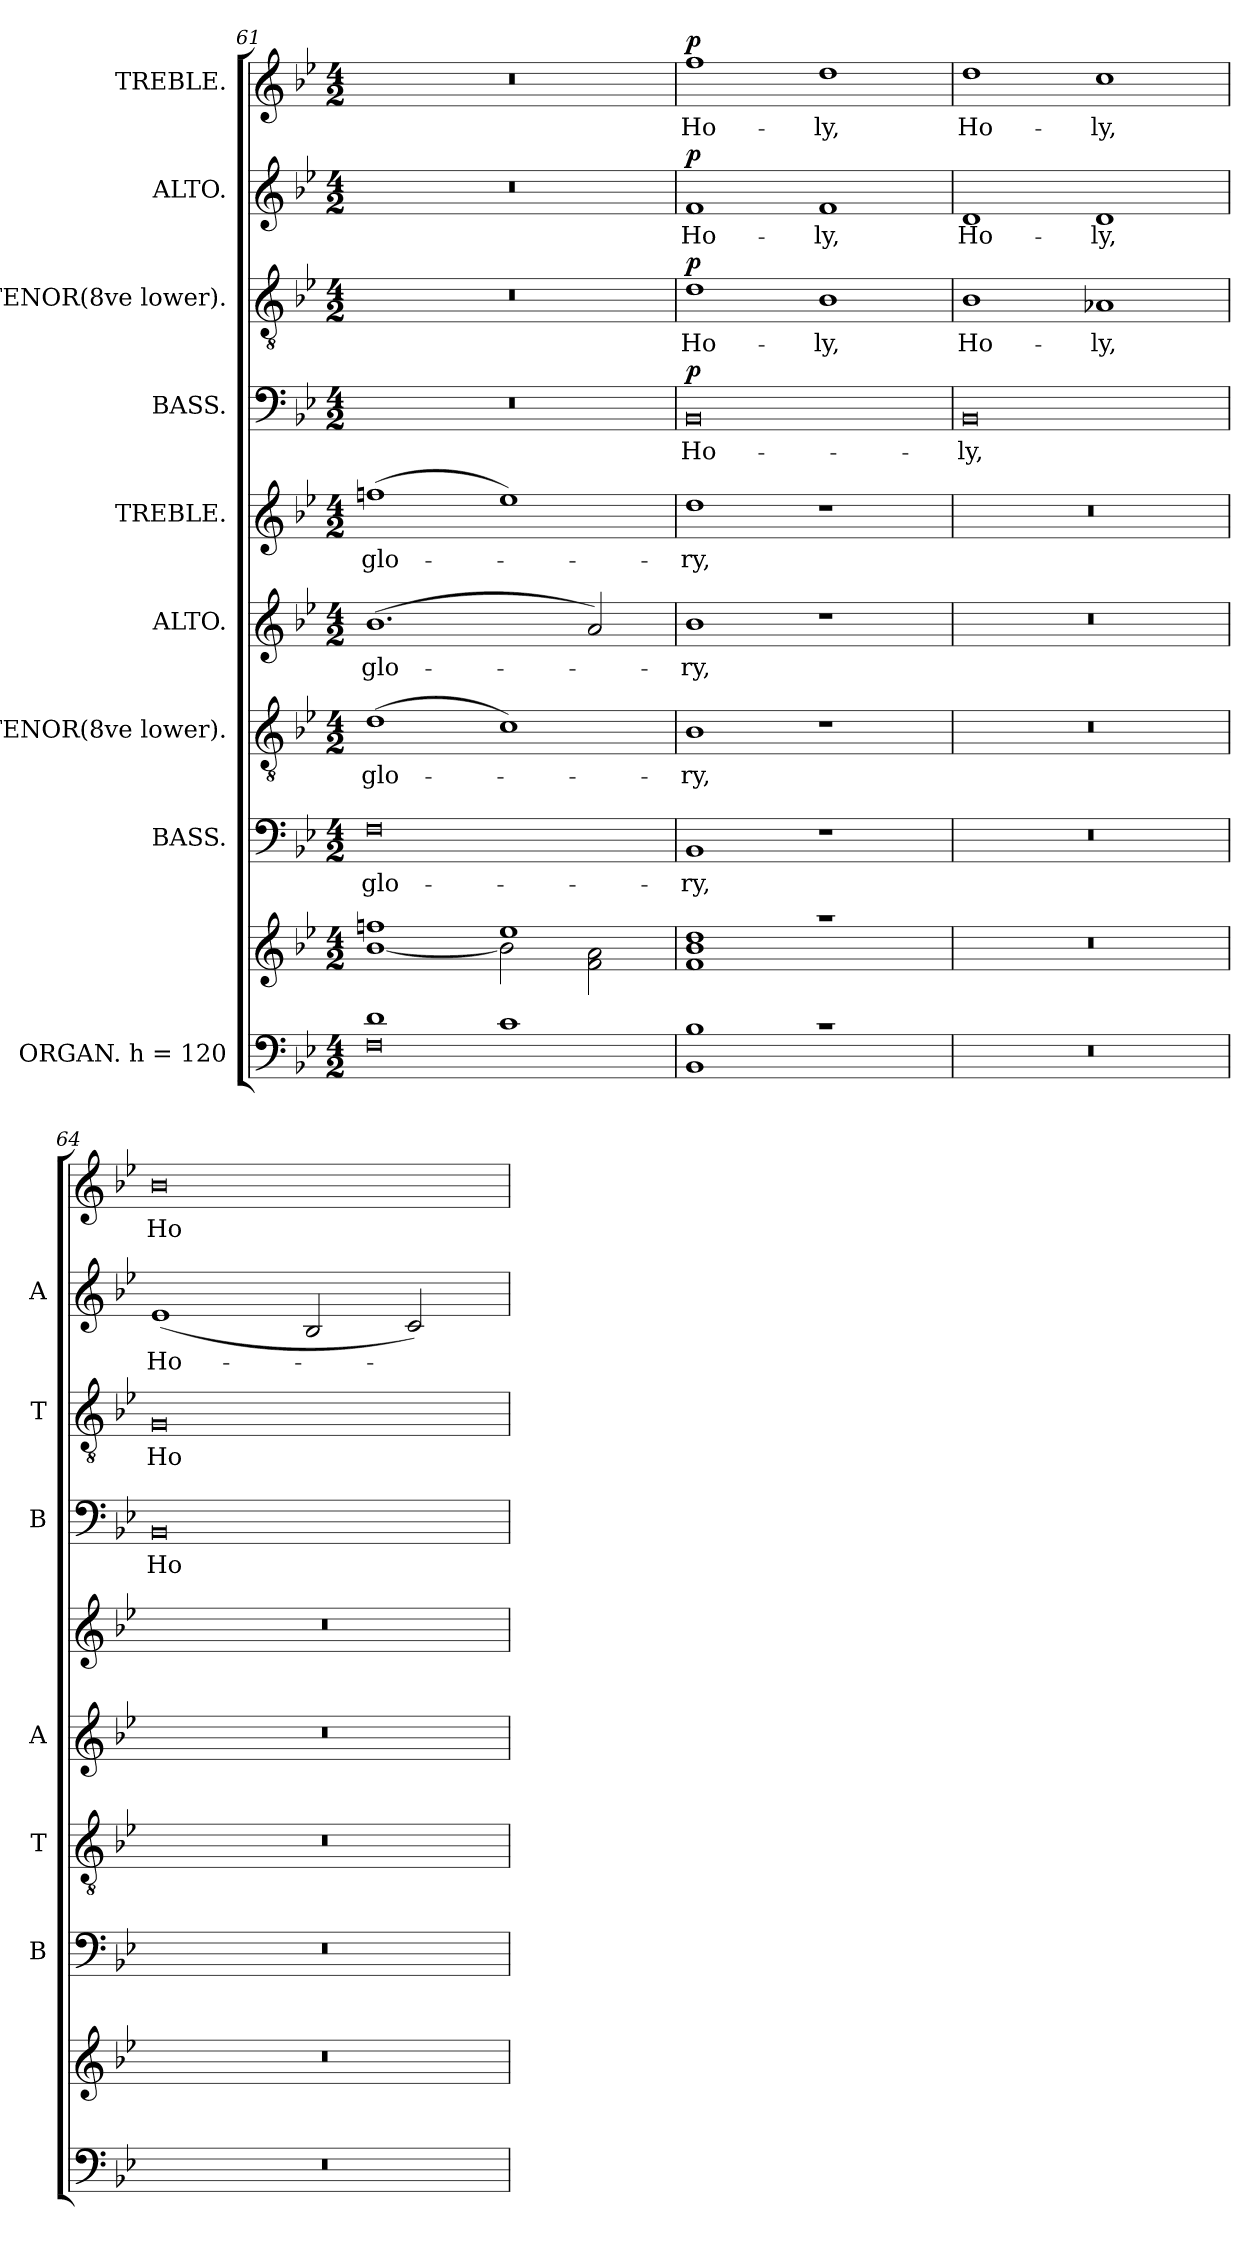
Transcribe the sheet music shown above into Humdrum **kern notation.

**kern	**kern	**kern	**text	**kern	**text	**kern	**text	**kern	**text	**kern	**text	**dynam	**kern	**text	**dynam	**kern	**text	**dynam	**kern	**text	**dynam
*part9	*part9	*part8	*part8	*part7	*part7	*part6	*part6	*part5	*part5	*part4	*part4	*part4	*part3	*part3	*part3	*part2	*part2	*part2	*part1	*part1	*part1
*staff10	*staff9	*staff8	*staff8	*staff7	*staff7	*staff6	*staff6	*staff5	*staff5	*staff4	*staff4	*staff4	*staff3	*staff3	*staff3	*staff2	*staff2	*staff2	*staff1	*staff1	*staff1
*I"ORGAN.  h = 120	*	*I"BASS.	*	*I"TENOR(8ve lower).	*	*I"ALTO.	*	*I"TREBLE.	*	*I"BASS.	*	*	*I"TENOR(8ve lower).	*	*	*I"ALTO.	*	*	*I"TREBLE.	*	*
*	*	*I'B	*	*I'T	*	*I'A	*	*	*	*I'B	*	*	*I'T	*	*	*I'A	*	*	*	*	*
*clefF4	*clefG2	*clefF4	*	*clefGv2	*	*clefG2	*	*clefG2	*	*clefF4	*	*	*clefGv2	*	*	*clefG2	*	*	*clefG2	*	*
*	*	*	*	*ITrd7c12	*	*	*	*	*	*	*	*	*ITrd7c12	*	*	*	*	*	*	*	*
*k[b-e-]	*k[b-e-]	*k[b-e-]	*	*k[b-e-]	*	*k[b-e-]	*	*k[b-e-]	*	*k[b-e-]	*	*	*k[b-e-]	*	*	*k[b-e-]	*	*	*k[b-e-]	*	*
*g:	*g:	*g:	*	*g:	*	*g:	*	*g:	*	*g:	*	*	*g:	*	*	*g:	*	*	*g:	*	*
*M4/2	*M4/2	*M4/2	*	*M4/2	*	*M4/2	*	*M4/2	*	*M4/2	*	*	*M4/2	*	*	*M4/2	*	*	*M4/2	*	*
=61	=61	=61	=61	=61	=61	=61	=61	=61	=61	=61	=61	=61	=61	=61	=61	=61	=61	=61	=61	=61	=61
*^	*^	*	*	*	*	*	*	*	*	*	*	*	*	*	*	*	*	*	*	*	*
!	!	!	!	!	!LO:LY:b	!	!LO:LY:b	!	!LO:LY:b	!	!LO:LY:b	!LO:N:vis=1	!	!	!LO:N:vis=1	!	!	!LO:N:vis=1	!	!	!LO:N:vis=1	!	!
1d	0F	1ffn	[<1b-	0F	glo-	(>1D	glo-	(<1.b-	glo-	(>1ffn	glo-	0r	.	.	0r	.	.	0r	.	.	0r	.	.
1c	.	1ee-	2b-\]	.	.	1C)	.	.	.	1ee-)	.	.	.	.	.	.	.	.	.	.	.	.	.
.	.	.	2f\ 2a\	.	.	.	.	2a/)	.	.	.	.	.	.	.	.	.	.	.	.	.	.	.
=62	=62	=62	=62	=62	=62	=62	=62	=62	=62	=62	=62	=62	=62	=62	=62	=62	=62	=62	=62	=62	=62	=62	=62
!	!	!	!	!	!LO:LY:b	!	!LO:LY:b	!	!LO:LY:b	!	!LO:LY:b	!	!LO:LY:b	!LO:DY:b	!	!LO:LY:b	!LO:DY:b	!	!LO:LY:b	!LO:DY:b	!	!LO:LY:b	!LO:DY:a
1B-	1BB-	1b- 1dd	1f	1BB-	-ry,	1BB-	-ry,	1b-	-ry,	1dd	-ry,	0BB-	Ho-	p	1D	Ho-	p	1f	Ho-	p	1ff	Ho-	p
!	!	!	!	!	!	!	!	!	!	!	!	!	!	!	!	!LO:LY:b	!	!	!LO:LY:b	!	!	!LO:LY:b	!
1rc	1ryy	1raa	1ryy	1r	.	1r	.	1r	.	1r	.	.	.	.	1BB-	-ly,	.	1f	-ly,	.	1dd	-ly,	.
=63	=63	=63	=63	=63	=63	=63	=63	=63	=63	=63	=63	=63	=63	=63	=63	=63	=63	=63	=63	=63	=63	=63	=63
!LO:N:vis=1	!	!LO:N:vis=1	!	!LO:N:vis=1	!	!LO:N:vis=1	!	!LO:N:vis=1	!	!LO:N:vis=1	!	!	!LO:LY:b	!	!	!LO:LY:b	!	!	!LO:LY:b	!	!	!LO:LY:b	!
*v	*v	*	*	*	*	*	*	*	*	*	*	*	*	*	*	*	*	*	*	*	*	*	*
*	*v	*v	*	*	*	*	*	*	*	*	*	*	*	*	*	*	*	*	*	*	*	*
0r	0r	0r	.	0r	.	0r	.	0r	.	0BB-	-ly,	.	1BB-	Ho-	.	1d	Ho-	.	1dd	Ho-	.
!	!	!	!	!	!	!	!	!	!	!	!	!	!	!LO:LY:b	!	!	!LO:LY:b	!	!	!LO:LY:b	!
.	.	.	.	.	.	.	.	.	.	.	.	.	1AA-X	-ly,	.	1d	-ly,	.	1cc	-ly,	.
=64	=64	=64	=64	=64	=64	=64	=64	=64	=64	=64	=64	=64	=64	=64	=64	=64	=64	=64	=64	=64	=64
!LO:N:vis=1	!LO:N:vis=1	!LO:N:vis=1	!	!LO:N:vis=1	!	!LO:N:vis=1	!	!LO:N:vis=1	!	!	!LO:LY:b	!	!	!LO:LY:b	!	!	!LO:LY:b	!	!	!LO:LY:b	!
0r	0r	0r	.	0r	.	0r	.	0r	.	0BB-	Ho-	.	0GG	Ho-	.	(>1e-	Ho-	.	0b-	Ho-	.
.	.	.	.	.	.	.	.	.	.	.	.	.	.	.	.	2B-/	.	.	.	.	.
.	.	.	.	.	.	.	.	.	.	.	.	.	.	.	.	2c/)	.	.	.	.	.
=	=	=	=	=	=	=	=	=	=	=	=	=	=	=	=	=	=	=	=	=	=
*-	*-	*-	*-	*-	*-	*-	*-	*-	*-	*-	*-	*-	*-	*-	*-	*-	*-	*-	*-	*-	*-
